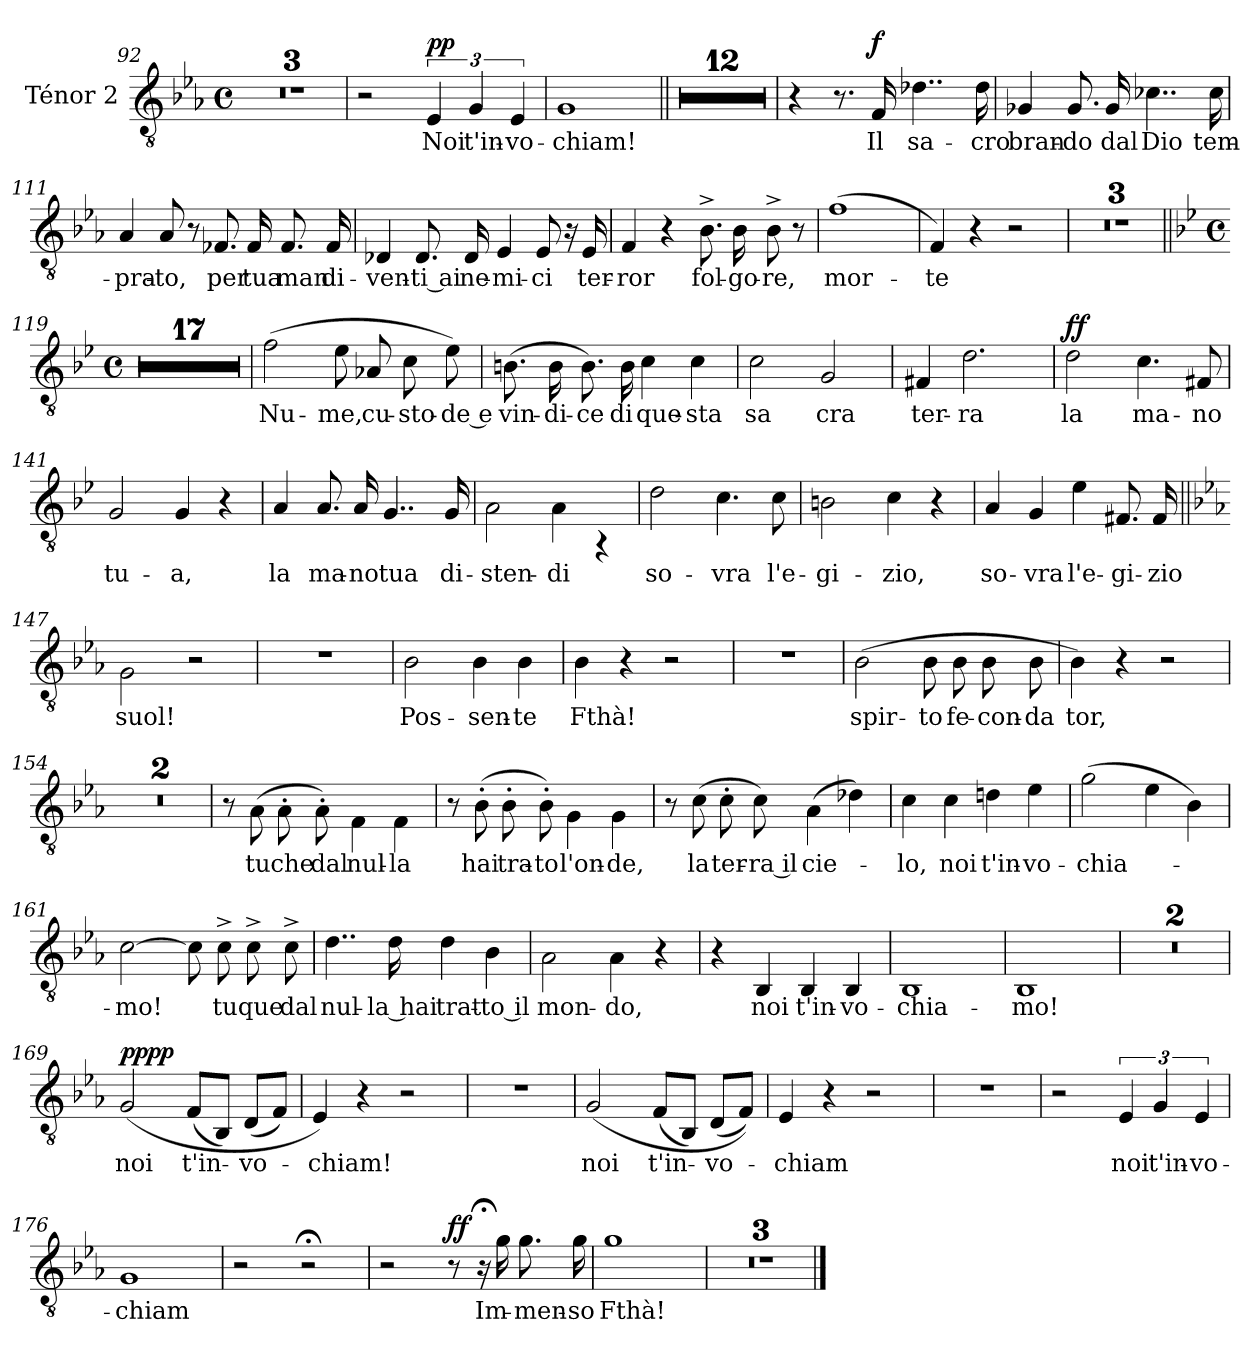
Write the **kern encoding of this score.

**kern	**text	**dynam
*part1	*part1	*part1
*staff1	*staff1	*staff1
*I"Ténor 2	*	*
*I'T2	*	*
*clefGv2	*	*
*k[b-e-a-]	*	*
*M4/4	*	*
*met(c)	*	*
=92	=92	=92
1r	.	.
!!LO:PB:g=z
=93	=93	=93
1r	.	.
=94	=94	=94
1r	.	.
=95	=95	=95
2r	.	.
!	!LO:LY:b:color=#0055FF	!LO:DY:a
6E-/	Noi	pp
!	!LO:LY:b:color=#0055FF	!
6G/	t'in-	.
!	!LO:LY:b:color=#0055FF	!
6E-/	-vo-	.
=96	=96	=96
!	!LO:LY:b:color=#0055FF	!
1G	-chiam!	.
!!LO:LB:g=z
=97||	=97||	=97||
1r	.	.
=98	=98	=98
1r	.	.
=99	=99	=99
1r	.	.
=100	=100	=100
1r	.	.
=101	=101	=101
1r	.	.
!!LO:LB:g=z
=102	=102	=102
1r	.	.
=103	=103	=103
1r	.	.
=104	=104	=104
1r	.	.
=105	=105	=105
1r	.	.
!!LO:PB:g=z
=106	=106	=106
1r	.	.
=107	=107	=107
1r	.	.
=108	=108	=108
1r	.	.
=109	=109	=109
4r	.	.
8.r	.	.
!	!LO:LY:b:color=#0055FF	!LO:DY:a
16F/	Il	f
!	!LO:LY:b:color=#0055FF	!
4..d-X\	sa-	.
!	!LO:LY:b:color=#0055FF	!
16d-\	-cro	.
!!LO:LB:g=z
=110	=110	=110
!	!LO:LY:b:color=#0055FF	!
4G-X/	bran-	.
!	!LO:LY:b:color=#0055FF	!
8.G-/	-do	.
!	!LO:LY:b:color=#0055FF	!
16G-/	dal	.
!	!LO:LY:b:color=#0055FF	!
4..c-X\	Dio	.
!	!LO:LY:b:color=#0055FF	!
16c-\	tem-	.
=111	=111	=111
!	!LO:LY:b:color=#0055FF	!
4A-/	-pra-	.
!	!LO:LY:b:color=#0055FF	!
8A-/	-to,	.
8r	.	.
!	!LO:LY:b:color=#0055FF	!
8.F-X/	per	.
!	!LO:LY:b:color=#0055FF	!
16F-/	tua	.
!	!LO:LY:b:color=#0055FF	!
8.F-/	man	.
!	!LO:LY:b:color=#0055FF	!
16F-/	di-	.
=112	=112	=112
!	!LO:LY:b:color=#0055FF	!
4D-X/	-ven-	.
!	!LO:LY:b:color=#0055FF	!
8.D-/	-ti ai	.
!	!LO:LY:b:color=#0055FF	!
16D-/	ne-	.
!	!LO:LY:b:color=#0055FF	!
4E-/	-mi-	.
!	!LO:LY:b:color=#0055FF	!
8E-/	-ci	.
16r	.	.
!	!LO:LY:b:color=#0055FF	!
16E-/	ter-	.
!!LO:LB:g=z
=113	=113	=113
!	!LO:LY:b:color=#0055FF	!
4F/	-ror	.
4r	.	.
!	!LO:LY:b:color=#0055FF	!
8.B-^\	fol-	.
!	!LO:LY:b:color=#0055FF	!
16B-\	-go-	.
!	!LO:LY:b:color=#0055FF	!
8B-^\	-re,	.
8r	.	.
=114	=114	=114
!	!LO:LY:b:color=#0055FF	!
(<1f	mor-	.
=115	=115	=115
!	!LO:LY:b:color=#0055FF	!
4F/)	-te	.
4r	.	.
2r	.	.
!!LO:PB:g=z
=116	=116	=116
1r	.	.
=117	=117	=117
1r	.	.
=118	=118	=118
1r	.	.
=119||	=119||	=119||
*k[b-e-]	*	*
*M4/4	*	*
*met(c)	*	*
1r	.	.
!!LO:LB:g=z
=120	=120	=120
1r	.	.
=121	=121	=121
1r	.	.
=122	=122	=122
1r	.	.
!!LO:LB:g=z
=123	=123	=123
1r	.	.
=124	=124	=124
1r	.	.
=125	=125	=125
1r	.	.
!!LO:LB:g=z
=126	=126	=126
1r	.	.
=127	=127	=127
1r	.	.
=128	=128	=128
1r	.	.
!!LO:PB:g=z
=129	=129	=129
1r	.	.
=130	=130	=130
1r	.	.
=131	=131	=131
1r	.	.
!!LO:LB:g=z
=132	=132	=132
1r	.	.
=133	=133	=133
1r	.	.
=134	=134	=134
1r	.	.
!!LO:LB:g=z
=135	=135	=135
1r	.	.
=136	=136	=136
!	!LO:LY:b:color=#0055FF	!
(>2f\	Nu-	.
!	!LO:LY:b:color=#0055FF	!
8e-\	-me,	.
!	!LO:LY:b:color=#0055FF	!
8A-X/	cu-	.
!	!LO:LY:b:color=#0055FF	!
8c\	-sto-	.
!	!LO:LY:b:color=#0055FF	!
8e-\)	-de e	.
!!LO:PB:g=z
=137	=137	=137
!	!LO:LY:b:color=#0055FF	!
(>8.Bn\	vin-	.
!	!LO:LY:b:color=#0055FF	!
16B\	-di-	.
!	!LO:LY:b:color=#0055FF	!
8.B\)	-ce	.
!	!LO:LY:b:color=#0055FF	!
16B\	di	.
!	!LO:LY:b:color=#0055FF	!
4c\	que-	.
!	!LO:LY:b:color=#0055FF	!
4c\	-sta	.
=138	=138	=138
!	!LO:LY:b:color=#0055FF	!
2c\	sa	.
!	!LO:LY:b:color=#0055FF	!
2G/	cra	.
!!LO:LB:g=z
=139	=139	=139
!	!LO:LY:b:color=#0055FF	!
4F#X/	ter-	.
!	!LO:LY:b:color=#0055FF	!
2.d\	-ra	.
=140	=140	=140
!	!LO:LY:b:color=#0055FF	!LO:DY:a
2d\	la	ff
!	!LO:LY:b:color=#0055FF	!
4.c\	ma-	.
!	!LO:LY:b:color=#0055FF	!
8F#X/	-no	.
!!LO:PB:g=z
=141	=141	=141
!	!LO:LY:b:color=#0055FF	!
2G/	tu-	.
!	!LO:LY:b:color=#0055FF	!
4G/	-a,	.
4r	.	.
=142	=142	=142
!	!LO:LY:b:color=#0055FF	!
4A/	la	.
!	!LO:LY:b:color=#0055FF	!
8.A/	ma-	.
!	!LO:LY:b:color=#0055FF	!
16A/	-no	.
!	!LO:LY:b:color=#0055FF	!
4..G/	tua	.
!	!LO:LY:b:color=#0055FF	!
16G/	di-	.
!!LO:LB:g=z
=143	=143	=143
!	!LO:LY:b:color=#0055FF	!
2A\	-sten-	.
!	!LO:LY:b:color=#0055FF	!
4A\	-di	.
4rAA	.	.
=144	=144	=144
!	!LO:LY:b:color=#0055FF	!
2d\	so-	.
!	!LO:LY:b:color=#0055FF	!
4.c\	-vra	.
!	!LO:LY:b:color=#0055FF	!
8c\	l'e-	.
!!LO:PB:g=z
=145	=145	=145
!	!LO:LY:b:color=#0055FF	!
2Bn\	-gi-	.
!	!LO:LY:b:color=#0055FF	!
4c\	-zio,	.
4r	.	.
=146	=146	=146
!	!LO:LY:b:color=#0055FF	!
4A/	so-	.
!	!LO:LY:b:color=#0055FF	!
4G/	-vra	.
!	!LO:LY:b:color=#0055FF	!
4e-\	l'e-	.
!	!LO:LY:b:color=#0055FF	!
8.F#X/	-gi-	.
!	!LO:LY:b:color=#0055FF	!
16F#/	-zio	.
!!LO:LB:g=z
=147||	=147||	=147||
*k[b-e-a-]	*	*
!	!LO:LY:b:color=#0055FF	!
2G\	suol!	.
2r	.	.
=148	=148	=148
1r	.	.
=149	=149	=149
!	!LO:LY:b:color=#0055FF	!
2B-\	Pos-	.
!	!LO:LY:b:color=#0055FF	!
4B-\	-sen-	.
!	!LO:LY:b:color=#0055FF	!
4B-\	-te	.
!!LO:PB:g=z
=150	=150	=150
!	!LO:LY:b:color=#0055FF	!
4B-\	Fthà!	.
4r	.	.
2r	.	.
=151	=151	=151
1r	.	.
=152	=152	=152
!	!LO:LY:b:color=#0055FF	!
(>2B-\	spir-	.
!	!LO:LY:b:color=#0055FF	!
8B-\	-to	.
!	!LO:LY:b:color=#0055FF	!
8B-\	fe-	.
!	!LO:LY:b:color=#0055FF	!
8B-\	-con-	.
!	!LO:LY:b:color=#0055FF	!
8B-\	-da	.
!!LO:LB:g=z
=153	=153	=153
!	!LO:LY:b:color=#0055FF	!
4B-\)	tor,	.
4r	.	.
2r	.	.
=154	=154	=154
1r	.	.
=155	=155	=155
1r	.	.
!!LO:PB:g=z
=156	=156	=156
8r	.	.
!	!LO:LY:b:color=#0055FF	!
(>8A-\	tu	.
!	!LO:LY:b:color=#0055FF	!
8A-'\	che	.
!	!LO:LY:b:color=#0055FF	!
8A-'\)	dal	.
!	!LO:LY:b:color=#0055FF	!
4F\	nul-	.
!	!LO:LY:b:color=#0055FF	!
4F\	-la	.
=157	=157	=157
8r	.	.
!	!LO:LY:b:color=#0055FF	!
(>8B-'\	hai	.
!	!LO:LY:b:color=#0055FF	!
8B-'\	tra-	.
!	!LO:LY:b:color=#0055FF	!
8B-'\)	-to	.
!	!LO:LY:b:color=#0055FF	!
4G\	l'on-	.
!	!LO:LY:b:color=#0055FF	!
4G\	-de,	.
!!LO:LB:g=z
=158	=158	=158
8r	.	.
!	!LO:LY:b:color=#0055FF	!
(>8c\	la	.
!	!LO:LY:b:color=#0055FF	!
8c'\	ter-	.
!	!LO:LY:b:color=#0055FF	!
8c\)	-ra il	.
!	!LO:LY:b:color=#0055FF	!
(>4A-\	cie-	.
4d-X\)	.	.
=159	=159	=159
!	!LO:LY:b:color=#0055FF	!
4c\	-lo,	.
!	!LO:LY:b:color=#0055FF	!
4c\	noi	.
!	!LO:LY:b:color=#0055FF	!
4dn\	t'in-	.
!	!LO:LY:b:color=#0055FF	!
4e-\	-vo-	.
=160	=160	=160
!	!LO:LY:b:color=#0055FF	!
(>2g\	-chia-	.
4e-\	.	.
4B-\)	.	.
!!LO:PB:g=z
=161	=161	=161
!	!LO:LY:b:color=#0055FF	!
[2c\	-mo!	.
8c\]	.	.
!	!LO:LY:b:color=#0055FF	!
8c^\	tu	.
!	!LO:LY:b:color=#0055FF	!
8c^\	que	.
!	!LO:LY:b:color=#0055FF	!
8c^\	dal	.
=162	=162	=162
!	!LO:LY:b:color=#0055FF	!
4..d\	nul-	.
!	!LO:LY:b:color=#0055FF	!
16d\	-la hai	.
!	!LO:LY:b:color=#0055FF	!
4d\	trat-	.
!	!LO:LY:b:color=#0055FF	!
4B-\	to il	.
=163	=163	=163
!	!LO:LY:b:color=#0055FF	!
2A-\	mon-	.
!	!LO:LY:b:color=#0055FF	!
4A-\	-do,	.
4r	.	.
=164	=164	=164
4r	.	.
!	!LO:LY:b:color=#0055FF	!
4BB-/	noi	.
!	!LO:LY:b:color=#0055FF	!
4BB-/	t'in-	.
!	!LO:LY:b:color=#0055FF	!
4BB-/	-vo-	.
!!LO:LB:g=z
=165	=165	=165
!	!LO:LY:b:color=#0055FF	!
1BB-	-chia-	.
=166	=166	=166
!	!LO:LY:b:color=#0055FF	!
1BB-	-mo!	.
=167	=167	=167
1r	.	.
=168	=168	=168
1r	.	.
!!LO:PB:g=z
=169	=169	=169
!	!LO:LY:b:color=#0055FF	!LO:DY:a
(>2G/	noi	pppp
!	!LO:LY:b:color=#0055FF	!
(<8F/L	t'in-	.
8BB-/J)	.	.
!	!LO:LY:b:color=#0055FF	!
(<8D/L	-vo-	.
8F/J)	.	.
=170	=170	=170
!	!LO:LY:b:color=#0055FF	!
4E-/)	-chiam!	.
4r	.	.
2r	.	.
=171	=171	=171
1r	.	.
=172	=172	=172
!	!LO:LY:b:color=#0055FF	!
(>2G/	noi	.
!	!LO:LY:b:color=#0055FF	!
(<8F/L	t'in-	.
8BB-/J)	.	.
!	!LO:LY:b:color=#0055FF	!
(<8D/L	-vo-	.
8F/J))	.	.
!!LO:LB:g=z
=173	=173	=173
!	!LO:LY:b:color=#0055FF	!
4E-/	-chiam	.
4r	.	.
2r	.	.
=174	=174	=174
1r	.	.
=175	=175	=175
2r	.	.
!	!LO:LY:b:color=#0055FF	!
6E-/	noi	.
!	!LO:LY:b:color=#0055FF	!
6G/	t'in-	.
!	!LO:LY:b:color=#0055FF	!
6E-/	-vo-	.
!!LO:PB:g=z
=176	=176	=176
!	!LO:LY:b:color=#0055FF	!
1G	-chiam	.
=177	=177	=177
2r	.	.
2r;<	.	.
=178	=178	=178
2r	.	.
!	!	!LO:DY:a
8r	.	ff
16r;<	.	.
!	!LO:LY:b:color=#0055FF	!
16g\	Im-	.
!	!LO:LY:b:color=#0055FF	!
8.g\	-men-	.
!	!LO:LY:b:color=#0055FF	!
16g\	-so	.
!!LO:LB:g=z
=179	=179	=179
!	!LO:LY:b:color=#0055FF	!
1g	Fthà!	.
=180	=180	=180
1r	.	.
=181	=181	=181
1r	.	.
=182	=182	=182
1r;<	.	.
==	==	==
*-	*-	*-
